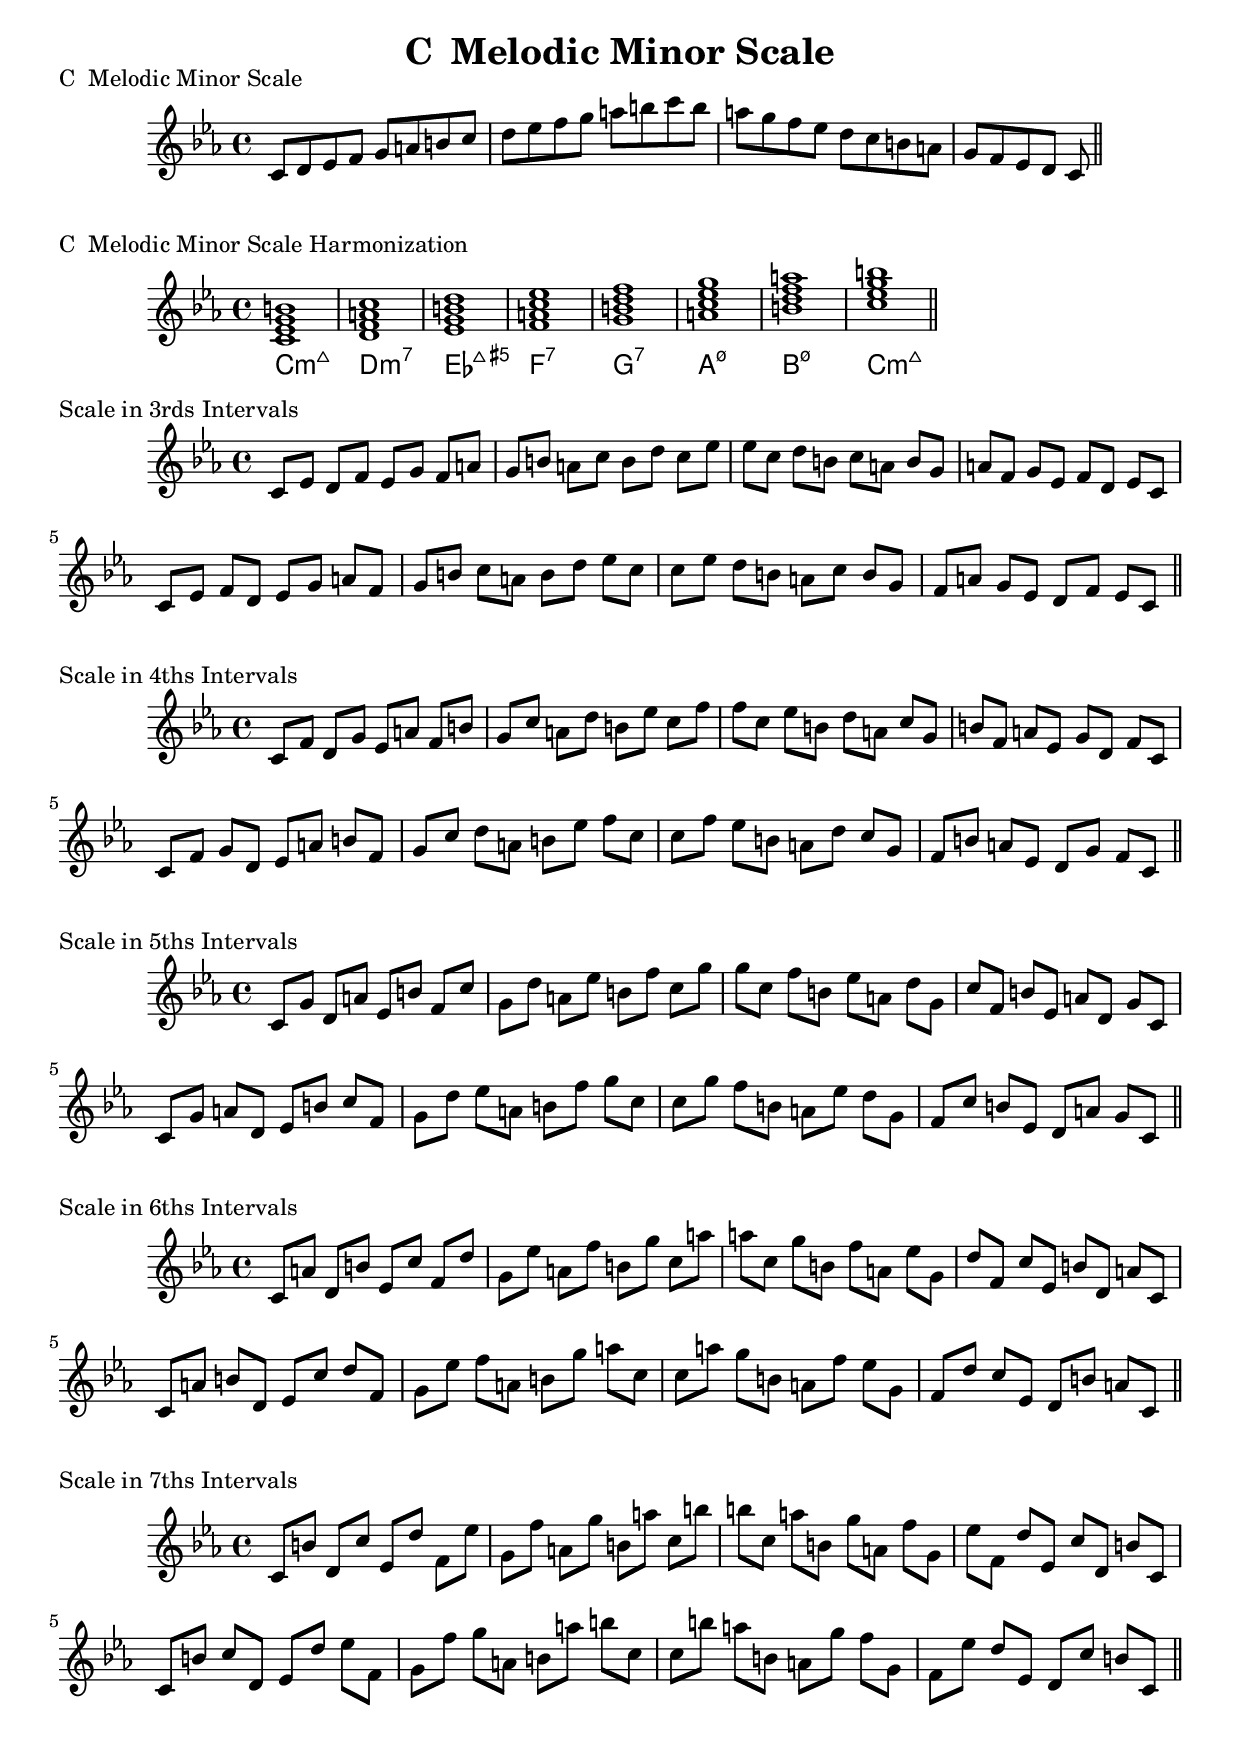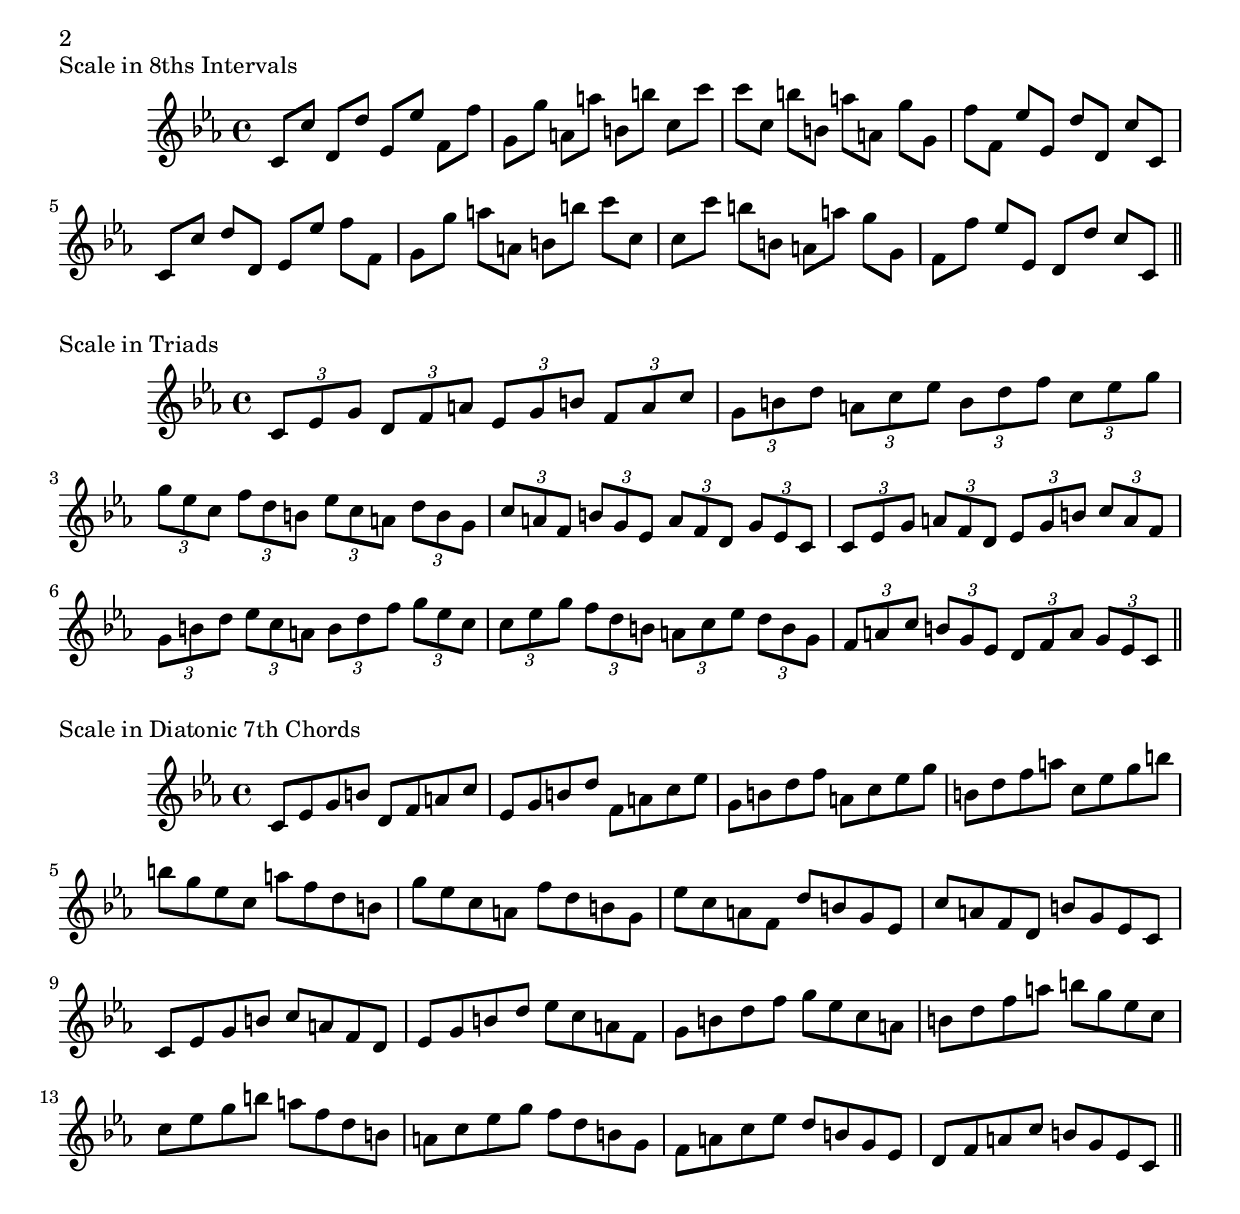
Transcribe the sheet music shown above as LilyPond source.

\version "2.18.2"

\include "scales.ly"

\header{
  title = \markup { "C" " Melodic Minor Scale" }
}

\score {
  \transpose c c
  \new Staff \relative c' {
    \key c \minor
    \CMinorMelodicScale
    \bar "||"
  }
  \header{
    piece = \markup { "C" " Melodic Minor Scale" }
  }
}

\score {
  \transpose c c
  \new Staff \relative c' {
    \key c \minor
    \CMinorMelodicHarmonization
    \bar "||"
  }
  \header{
    piece = \markup { "C" " Melodic Minor Scale Harmonization" }
  }
}

\score {
  \transpose c c
  \new Staff \relative c' {
    \key c \minor
    \set Timing.beamExceptions = #'()
    \set Timing.baseMoment = #'(ly:make-moment 1/4)
    \set Timing.beatStructure = #'(1 1 1 1)
    \CMinorMelodicScaleThirds
    \bar "||"
  }
  \header{
    piece = \markup { "Scale in 3rds Intervals" }
  }
}

\score {
  \transpose c c
  \new Staff \relative c' {
    \key c \minor
    \set Timing.beamExceptions = #'()
    \set Timing.baseMoment = #'(ly:make-moment 1/4)
    \set Timing.beatStructure = #'(1 1 1 1)
    \CMinorMelodicScaleFourths
    \bar "||"
  }
  \header{
    piece = \markup { "Scale in 4ths Intervals" }
  }
}

\score {
  \transpose c c
  \new Staff \relative c' {
    \key c \minor
    \set Timing.beamExceptions = #'()
    \set Timing.baseMoment = #'(ly:make-moment 1/4)
    \set Timing.beatStructure = #'(1 1 1 1)
    \CMinorMelodicScaleFifths
    \bar "||"
  }
  \header{
    piece = \markup { "Scale in 5ths Intervals" }
  }
}

\score {
  \transpose c c
  \new Staff \relative c' {
    \key c \minor
    \set Timing.beamExceptions = #'()
    \set Timing.baseMoment = #'(ly:make-moment 1/4)
    \set Timing.beatStructure = #'(1 1 1 1)
    \CMinorMelodicScaleSixths
    \bar "||"
  }
  \header{
    piece = \markup { "Scale in 6ths Intervals" }
  }
}

\score {
  \transpose c c
  \new Staff \relative c' {
    \key c \minor
    \set Timing.beamExceptions = #'()
    \set Timing.baseMoment = #'(ly:make-moment 1/4)
    \set Timing.beatStructure = #'(1 1 1 1)
    \CMinorMelodicScaleSevenths
    \bar "||"
  }
  \header{
    piece = \markup { "Scale in 7ths Intervals" }
  }
}

\score {
  \transpose c c
  \new Staff \relative c' {
    \key c \minor
    \set Timing.beamExceptions = #'()
    \set Timing.baseMoment = #'(ly:make-moment 1/4)
    \set Timing.beatStructure = #'(1 1 1 1)
    \CMinorMelodicScaleEights
    \bar "||"
  }
  \header{
    piece = \markup { "Scale in 8ths Intervals" }
  }
}

\score {
  \transpose c c
  \new Staff \relative c' {
    \key c \minor
    \CMinorMelodicScaleTriads
    \bar "||"
  }
  \header{
    piece = \markup { "Scale in Triads" }
  }
}

\score {
  \transpose c c
  \new Staff \relative c' {
    \key c \minor
    \CMinorMelodicScaleChords
    \bar "||"
  }
  \header{
    piece = \markup { "Scale in Diatonic 7th Chords" }
  }
}